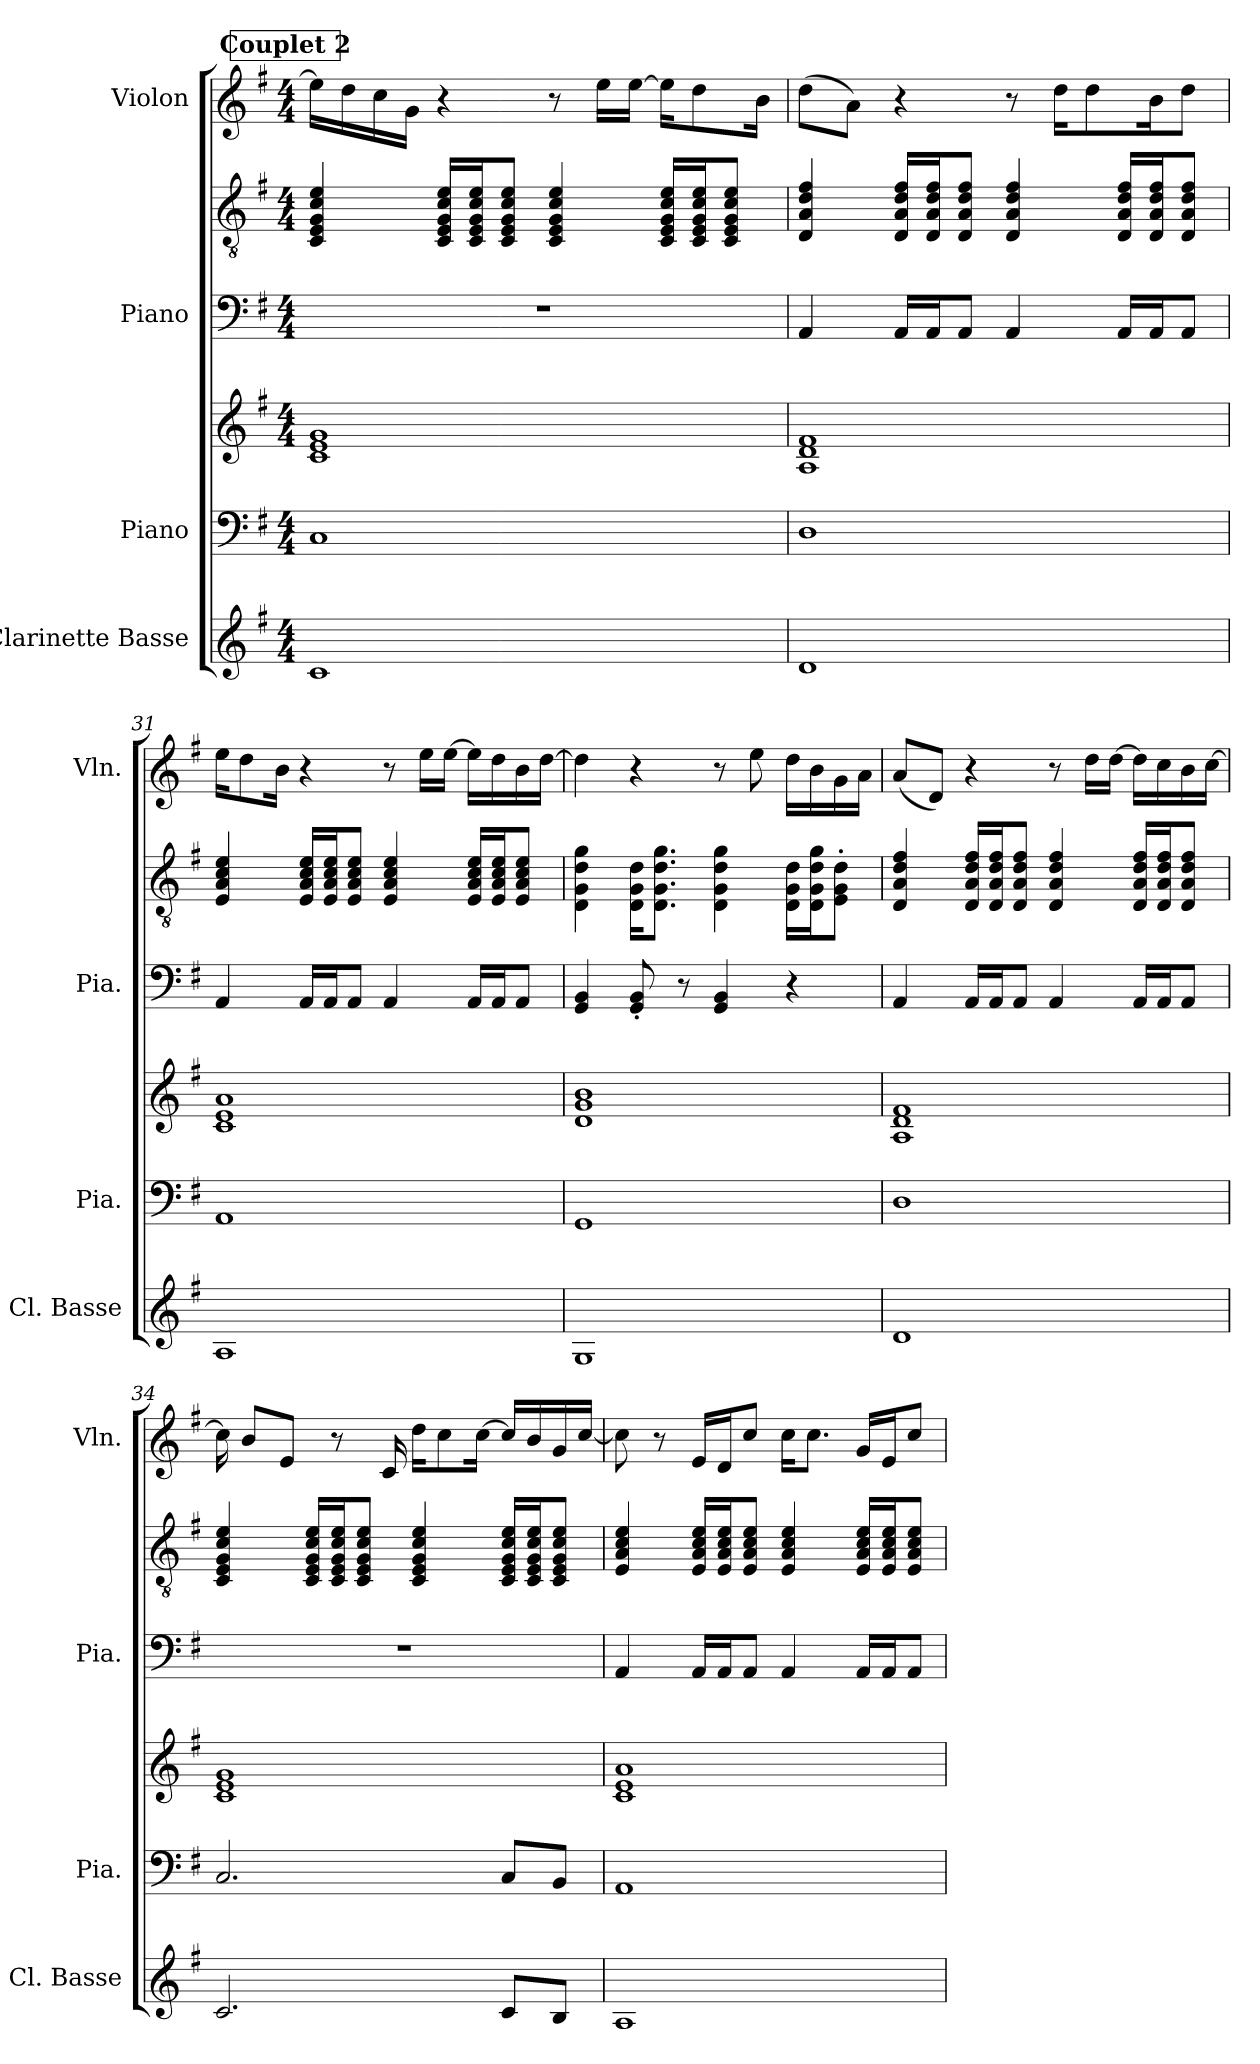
**kern	**kern	**kern	**kern	**kern	**kern
*part4	*part3	*part3	*part2	*part2	*part1
*staff6	*staff5	*staff4	*staff3	*staff2	*staff1
*I"Clarinette Basse	*I"Piano	*	*I"Piano	*	*I"Violon
*I'Cl. Basse	*I'Pia.	*	*I'Pia.	*	*I'Vln.
*clefG2	*clefF4	*clefG2	*clefF4	*clefGv2	*clefG2
*ITrd8c14	*	*	*	*	*
*k[f#]	*k[f#]	*k[f#]	*k[f#]	*k[f#]	*k[f#]
*M4/4	*M4/4	*M4/4	*M4/4	*M4/4	*M4/4
!!LO:REH:place=s1:a:B:fs=14:t=Couplet 2
=29	=29	=29	=29	=29	=29
1C	1C	1c 1e 1g	1r	4C/ 4E/ 4G/ 4c/ 4e/	16ee\LL]
.	.	.	.	.	16dd\
.	.	.	.	.	16cc\
.	.	.	.	.	16g\JJ
.	.	.	.	16C/ 16E/ 16G/ 16c/ 16e/LL	4r
.	.	.	.	16C/ 16E/ 16G/ 16c/ 16e/J	.
.	.	.	.	8C/ 8E/ 8G/ 8c/ 8e/J	.
.	.	.	.	4C/ 4E/ 4G/ 4c/ 4e/	8r
.	.	.	.	.	16ee\LL
.	.	.	.	.	[16ee\JJ
.	.	.	.	16C/ 16E/ 16G/ 16c/ 16e/LL	16ee\KL]
.	.	.	.	16C/ 16E/ 16G/ 16c/ 16e/J	8dd\
.	.	.	.	8C/ 8E/ 8G/ 8c/ 8e/J	.
.	.	.	.	.	16b\Jk
!!LO:PB:g=z
=30	=30	=30	=30	=30	=30
1D	1D	1A 1d 1f#	4AA/	4D/ 4A/ 4d/ 4f#/	(>8dd\L
.	.	.	.	.	8a\J)
.	.	.	16AA/LL	16D/ 16A/ 16d/ 16f#/LL	4r
.	.	.	16AA/J	16D/ 16A/ 16d/ 16f#/J	.
.	.	.	8AA/J	8D/ 8A/ 8d/ 8f#/J	.
.	.	.	4AA/	4D/ 4A/ 4d/ 4f#/	8r
.	.	.	.	.	16dd\KL
.	.	.	.	.	8dd\
.	.	.	16AA/LL	16D/ 16A/ 16d/ 16f#/LL	.
.	.	.	16AA/J	16D/ 16A/ 16d/ 16f#/J	16b\K
.	.	.	8AA/J	8D/ 8A/ 8d/ 8f#/J	8dd\J
=31	=31	=31	=31	=31	=31
1AA	1AA	1c 1e 1a	4AA/	4E/ 4A/ 4c/ 4e/	16ee\KL
.	.	.	.	.	8dd\
.	.	.	.	.	16b\Jk
.	.	.	16AA/LL	16E/ 16A/ 16c/ 16e/LL	4r
.	.	.	16AA/J	16E/ 16A/ 16c/ 16e/J	.
.	.	.	8AA/J	8E/ 8A/ 8c/ 8e/J	.
.	.	.	4AA/	4E/ 4A/ 4c/ 4e/	8r
.	.	.	.	.	16ee\LL
.	.	.	.	.	[16ee\JJ
.	.	.	16AA/LL	16E/ 16A/ 16c/ 16e/LL	16ee\LL]
.	.	.	16AA/J	16E/ 16A/ 16c/ 16e/J	16dd\
.	.	.	8AA/J	8E/ 8A/ 8c/ 8e/J	16b\
.	.	.	.	.	[16dd\JJ
=32	=32	=32	=32	=32	=32
1GG	1GG	1d 1g 1b	4GG/ 4BB/	4D\ 4G\ 4d\ 4g\	4dd\]
.	.	.	8GG/' 8BB/'	16D\ 16G\ 16d\KL	4r
.	.	.	.	8.D\ 8.G\ 8.d\ 8.g\J	.
.	.	.	8r	.	.
.	.	.	4GG/ 4BB/	4D\ 4G\ 4d\ 4g\	8r
.	.	.	.	.	8ee\
.	.	.	4r	16D\ 16G\ 16d\LL	16dd\LL
.	.	.	.	16D\ 16G\ 16d\ 16g\J	16b\
.	.	.	.	8E\' 8G\' 8d\'J	16g\
.	.	.	.	.	16a\JJ
!!LO:LB:g=z
=33	=33	=33	=33	=33	=33
1D	1D	1A 1d 1f#	4AA/	4D/ 4A/ 4d/ 4f#/	(<8a/L
.	.	.	.	.	8d/J)
.	.	.	16AA/LL	16D/ 16A/ 16d/ 16f#/LL	4r
.	.	.	16AA/J	16D/ 16A/ 16d/ 16f#/J	.
.	.	.	8AA/J	8D/ 8A/ 8d/ 8f#/J	.
.	.	.	4AA/	4D/ 4A/ 4d/ 4f#/	8r
.	.	.	.	.	16dd\LL
.	.	.	.	.	[16dd\JJ
.	.	.	16AA/LL	16D/ 16A/ 16d/ 16f#/LL	16dd\LL]
.	.	.	16AA/J	16D/ 16A/ 16d/ 16f#/J	16cc\
.	.	.	8AA/J	8D/ 8A/ 8d/ 8f#/J	16b\
.	.	.	.	.	[16cc\JJ
=34	=34	=34	=34	=34	=34
2.C/	2.C/	1c 1e 1g	1r	4C/ 4E/ 4G/ 4c/ 4e/	16cc\]
.	.	.	.	.	8b/L
.	.	.	.	.	8e/J
.	.	.	.	16C/ 16E/ 16G/ 16c/ 16e/LL	.
.	.	.	.	16C/ 16E/ 16G/ 16c/ 16e/J	8r
.	.	.	.	8C/ 8E/ 8G/ 8c/ 8e/J	.
.	.	.	.	.	16c/
.	.	.	.	4C/ 4E/ 4G/ 4c/ 4e/	16dd\KL
.	.	.	.	.	8cc\
.	.	.	.	.	[16cc\Jk
8C/L	8C/L	.	.	16C/ 16E/ 16G/ 16c/ 16e/LL	16cc/LL]
.	.	.	.	16C/ 16E/ 16G/ 16c/ 16e/J	16b/
8BB/J	8BB/J	.	.	8C/ 8E/ 8G/ 8c/ 8e/J	16g/
.	.	.	.	.	[16cc/JJ
=35	=35	=35	=35	=35	=35
1AA	1AA	1c 1e 1a	4AA/	4E/ 4A/ 4c/ 4e/	8cc\]
.	.	.	.	.	8r
.	.	.	16AA/LL	16E/ 16A/ 16c/ 16e/LL	16e/LL
.	.	.	16AA/J	16E/ 16A/ 16c/ 16e/J	16d/J
.	.	.	8AA/J	8E/ 8A/ 8c/ 8e/J	8cc/J
.	.	.	4AA/	4E/ 4A/ 4c/ 4e/	16cc\KL
.	.	.	.	.	8.cc\J
.	.	.	16AA/LL	16E/ 16A/ 16c/ 16e/LL	16g/LL
.	.	.	16AA/J	16E/ 16A/ 16c/ 16e/J	16e/J
.	.	.	8AA/J	8E/ 8A/ 8c/ 8e/J	8cc/J
=	=	=	=	=	=
*-	*-	*-	*-	*-	*-
